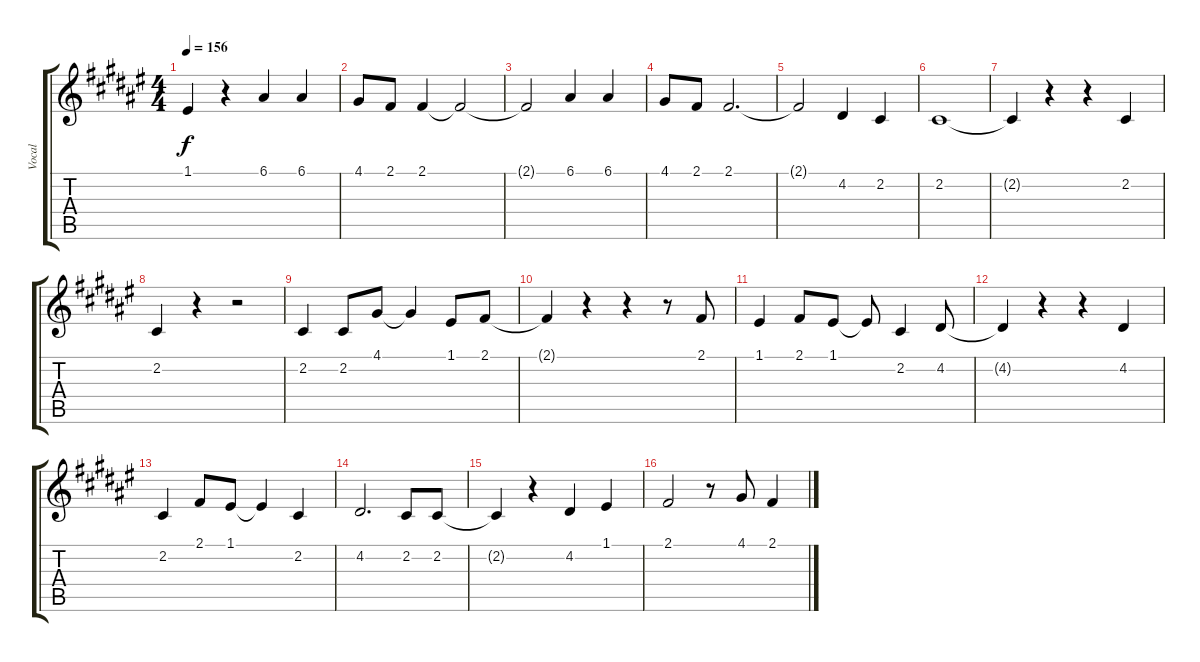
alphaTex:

\track ("Vocal" "Vocal") {instrument oboe}
\staff {score tabs}
\tuning (E4 B3 G3 D3 A2 E2) {hide}
\ts (4 4)
\tempo 156
\clef g2
\ks f#
1.1{t}.4{dy f} r.4 6.1.4 6.1.4 |
4.1.8 2.1.8 2.1.4 2.1{t}.2 |
2.1{t}.2 6.1.4 6.1.4 |
4.1.8 2.1.8 2.1.2{d} |
2.1{t}.2 4.2.4 2.2.4 |
2.2.1 |
2.2{t}.4 r.4 r.4 2.2.4 |
2.2.4 r.4 r.2 |
2.2.4 2.2.8 4.1.8 4.1{t}.4 1.1.8 2.1.8 |
2.1{t}.4 r.4 r.4 r.8 2.1.8 |
1.1.4 2.1.8 1.1.8 1.1{t}.8 2.2.4 4.2.8 |
4.2{t}.4 r.4 r.4 4.2.4 |
2.2.4 2.1.8 1.1.8 1.1{t}.4 2.2.4 |
4.2.2{d} 2.2.8 2.2.8 |
2.2{t}.4 r.4 4.2.4 1.1.4 |
2.1.2 r.8 4.1.8 2.1.4
